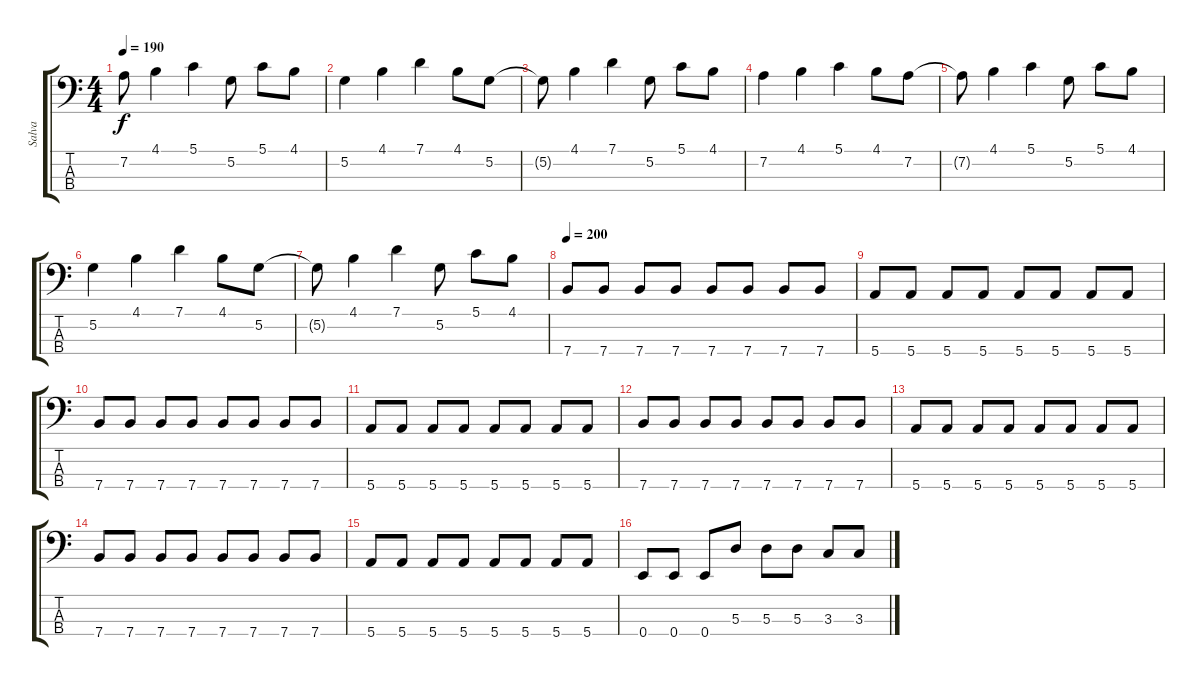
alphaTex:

\track ("Salva" "Salva") {instrument electricbassfinger}
\staff {score tabs}
\tuning (G2 D2 A1 E1) {hide}
\ts (4 4)
\tempo 190
\clef f4
\ks c
7.2{t}.8{dy f} 4.1.4 5.1.4 5.2.8 5.1.8 4.1.8 |
5.2.4 4.1.4 7.1.4 4.1.8 5.2.8 |
5.2{t}.8 4.1.4 7.1.4 5.2.8 5.1.8 4.1.8 |
7.2.4 4.1.4 5.1.4 4.1.8 7.2.8 |
7.2{t}.8 4.1.4 5.1.4 5.2.8 5.1.8 4.1.8 |
5.2.4 4.1.4 7.1.4 4.1.8 5.2.8 |
5.2{t}.8 4.1.4 7.1.4 5.2.8 5.1.8 4.1.8 |
\tempo 200
7.4.8{instrument electricbassfinger} 7.4.8 7.4.8 7.4.8 7.4.8 7.4.8 7.4.8 7.4.8 |
5.4.8 5.4.8 5.4.8 5.4.8 5.4.8 5.4.8 5.4.8 5.4.8 |
7.4.8 7.4.8 7.4.8 7.4.8 7.4.8 7.4.8 7.4.8 7.4.8 |
5.4.8 5.4.8 5.4.8 5.4.8 5.4.8 5.4.8 5.4.8 5.4.8 |
7.4.8 7.4.8 7.4.8 7.4.8 7.4.8 7.4.8 7.4.8 7.4.8 |
5.4.8 5.4.8 5.4.8 5.4.8 5.4.8 5.4.8 5.4.8 5.4.8 |
7.4.8 7.4.8 7.4.8 7.4.8 7.4.8 7.4.8 7.4.8 7.4.8 |
5.4.8 5.4.8 5.4.8 5.4.8 5.4.8 5.4.8 5.4.8 5.4.8 |
0.4.8 0.4.8 0.4.8 5.3.8 5.3.8 5.3.8 3.3.8 3.3.8
